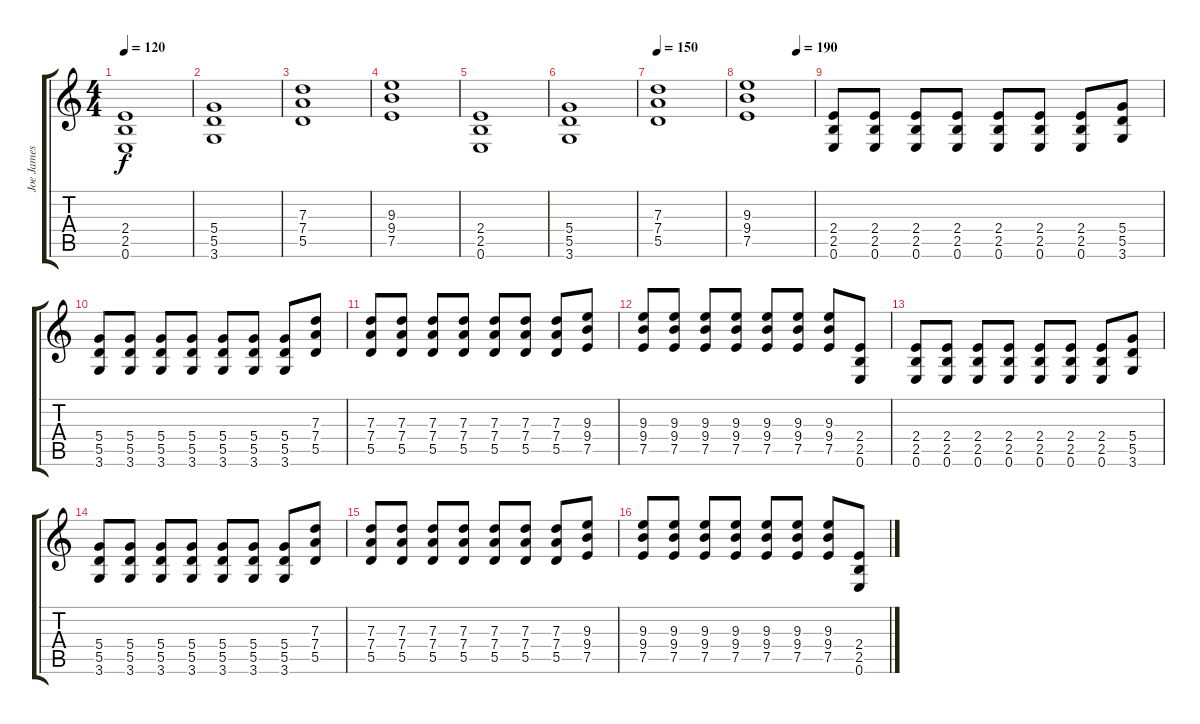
\track ("Joe James" "Joe James") {instrument distortionguitar}
\staff {score tabs}
\tuning (E4 B3 G3 D3 A2 E2) {hide}
\ts (4 4)
\tempo 120
\clef g2
\ks c
(2.4 2.5 0.6).1{dy f} |
(5.4 5.5 3.6).1 |
(7.3 7.4 5.5).1 |
(9.3 9.4 7.5).1 |
(2.4 2.5 0.6).1 |
(5.4 5.5 3.6).1 |
\tempo 150
(7.3 7.4 5.5).1 |
\tempo (190 0.75)
(9.3 9.4 7.5).1 |
(2.4 2.5 0.6).8 (2.4 2.5 0.6).8 (2.4 2.5 0.6).8 (2.4 2.5 0.6).8 (2.4 2.5 0.6).8 (2.4 2.5 0.6).8 (2.4 2.5 0.6).8 (5.4 5.5 3.6).8 |
(5.4 5.5 3.6).8 (5.4 5.5 3.6).8 (5.4 5.5 3.6).8 (5.4 5.5 3.6).8 (5.4 5.5 3.6).8 (5.4 5.5 3.6).8 (5.4 5.5 3.6).8 (7.3 7.4 5.5).8 |
(7.3 7.4 5.5).8 (7.3 7.4 5.5).8 (7.3 7.4 5.5).8 (7.3 7.4 5.5).8 (7.3 7.4 5.5).8 (7.3 7.4 5.5).8 (7.3 7.4 5.5).8 (9.3 9.4 7.5).8 |
(9.3 9.4 7.5).8 (9.3 9.4 7.5).8 (9.3 9.4 7.5).8 (9.3 9.4 7.5).8 (9.3 9.4 7.5).8 (9.3 9.4 7.5).8 (9.3 9.4 7.5).8 (2.4 2.5 0.6).8 |
(2.4 2.5 0.6).8 (2.4 2.5 0.6).8 (2.4 2.5 0.6).8 (2.4 2.5 0.6).8 (2.4 2.5 0.6).8 (2.4 2.5 0.6).8 (2.4 2.5 0.6).8 (5.4 5.5 3.6).8 |
(5.4 5.5 3.6).8 (5.4 5.5 3.6).8 (5.4 5.5 3.6).8 (5.4 5.5 3.6).8 (5.4 5.5 3.6).8 (5.4 5.5 3.6).8 (5.4 5.5 3.6).8 (7.3 7.4 5.5).8 |
(7.3 7.4 5.5).8 (7.3 7.4 5.5).8 (7.3 7.4 5.5).8 (7.3 7.4 5.5).8 (7.3 7.4 5.5).8 (7.3 7.4 5.5).8 (7.3 7.4 5.5).8 (9.3 9.4 7.5).8 |
(9.3 9.4 7.5).8 (9.3 9.4 7.5).8 (9.3 9.4 7.5).8 (9.3 9.4 7.5).8 (9.3 9.4 7.5).8 (9.3 9.4 7.5).8 (9.3 9.4 7.5).8 (2.4 2.5 0.6).8
